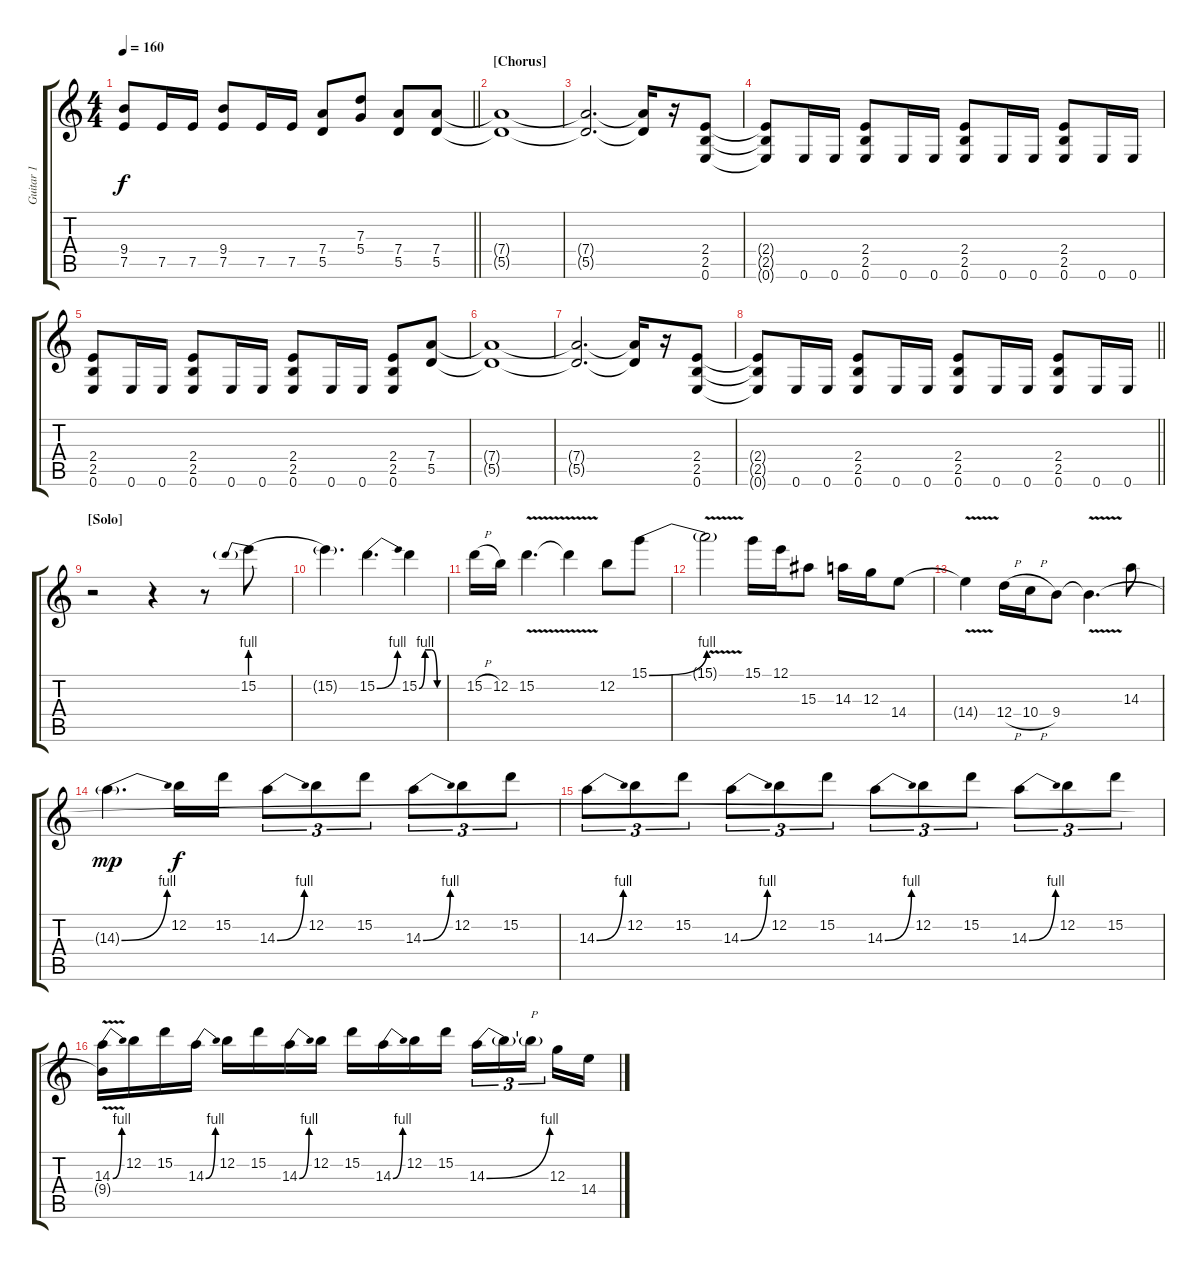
\track ("Guitar 1" "Guitar 1") {instrument distortionguitar}
\staff {score tabs}
\tuning (E4 B3 G3 D3 A2 E2) {hide}
\ts (4 4)
\tempo 160
\clef g2
\barLineRight lightlight
\ks c
(9.4 7.5).8{dy f} 7.5.16 7.5.16 (9.4 7.5).8 7.5.16 7.5.16 (7.4 5.5).8 (7.3 5.4).8 (7.4 5.5).8 (7.4 5.5).8 |
\section ("" "[Chorus]")
(7.4{t} 5.5{t}).1 |
(7.4{t} 5.5{t}).2{d} (7.4{t} 5.5{t}).16 r.16 (2.4 2.5 0.6).8 |
(2.4{t} 2.5{t} 0.6{t}).8 0.6.16 0.6.16 (2.4 2.5 0.6).8 0.6.16 0.6.16 (2.4 2.5 0.6).8 0.6.16 0.6.16 (2.4 2.5 0.6).8 0.6.16 0.6.16 |
(2.4 2.5 0.6).8 0.6.16 0.6.16 (2.4 2.5 0.6).8 0.6.16 0.6.16 (2.4 2.5 0.6).8 0.6.16 0.6.16 (2.4 2.5 0.6).8 (7.4 5.5).8 |
(7.4{t} 5.5{t}).1 |
(7.4{t} 5.5{t}).2{d} (7.4{t} 5.5{t}).16 r.16 (2.4 2.5 0.6).8 |
\barLineRight lightlight
(2.4{t} 2.5{t} 0.6{t}).8 0.6.16 0.6.16 (2.4 2.5 0.6).8 0.6.16 0.6.16 (2.4 2.5 0.6).8 0.6.16 0.6.16 (2.4 2.5 0.6).8 0.6.16 0.6.16 |
\section ("" "[Solo]")
r.2 r.4 r.8 15.2{be (prebend 0 4 60 4)}.8 |
15.2{t}.4{d} 15.2{be (bend 0 0 60 4)}.4{d} 15.2{be (custom 0 0 15 4 30 4 45 0 60 0)}.4 |
15.2{h}.16 12.2.16 15.2{v}.4{d} 15.2{t}.4 12.2.8 15.1{be (bend 0 0 60 4)}.8 |
15.1{v t}.2 15.1.16 12.1.16 15.3.8 14.3.16 12.3.16 14.4.8 |
14.4{v t}.4 12.4{h}.16 10.4{h}.16 9.4.8 9.4{v t}.4{d} 14.3.8 |
14.3{be (bend 0 0 60 4) g}.4{d dy mp} 12.2.16{dy f} 15.2.16 14.3{be (bend 0 0 60 4)}.8{tu (3 2)} 12.2.8{tu (3 2)} 15.2.8{tu (3 2)} 14.3{be (bend 0 0 60 4)}.8{tu (3 2)} 12.2.8{tu (3 2)} 15.2.8{tu (3 2)} |
14.3{be (bend 0 0 60 4)}.8{tu (3 2)} 12.2.8{tu (3 2)} 15.2.8{tu (3 2)} 14.3{be (bend 0 0 60 4)}.8{tu (3 2)} 12.2.8{tu (3 2)} 15.2.8{tu (3 2)} 14.3{be (bend 0 0 60 4)}.8{tu (3 2)} 12.2.8{tu (3 2)} 15.2.8{tu (3 2)} 14.3{be (bend 0 0 60 4)}.8{tu (3 2)} 12.2.8{tu (3 2)} 15.2.8{tu (3 2)} |
(14.3{be (bend 0 0 60 4)} 9.4{t}).16 12.2.16 15.2.16 14.3{be (bend 0 0 60 4)}.16 12.2.16 15.2.16 14.3{be (bend 0 0 60 4)}.16 12.2.16 15.2.16 14.3{be (bend 0 0 60 4)}.16 12.2.16 15.2.16 14.3{be (bend 0 0 60 4)}.16{tu (3 2)} 14.3{t}.16{tu (3 2)} 14.3{t}.16{tu (3 2) txt "P" beam splitsecondary} 12.3.16 14.4.16
